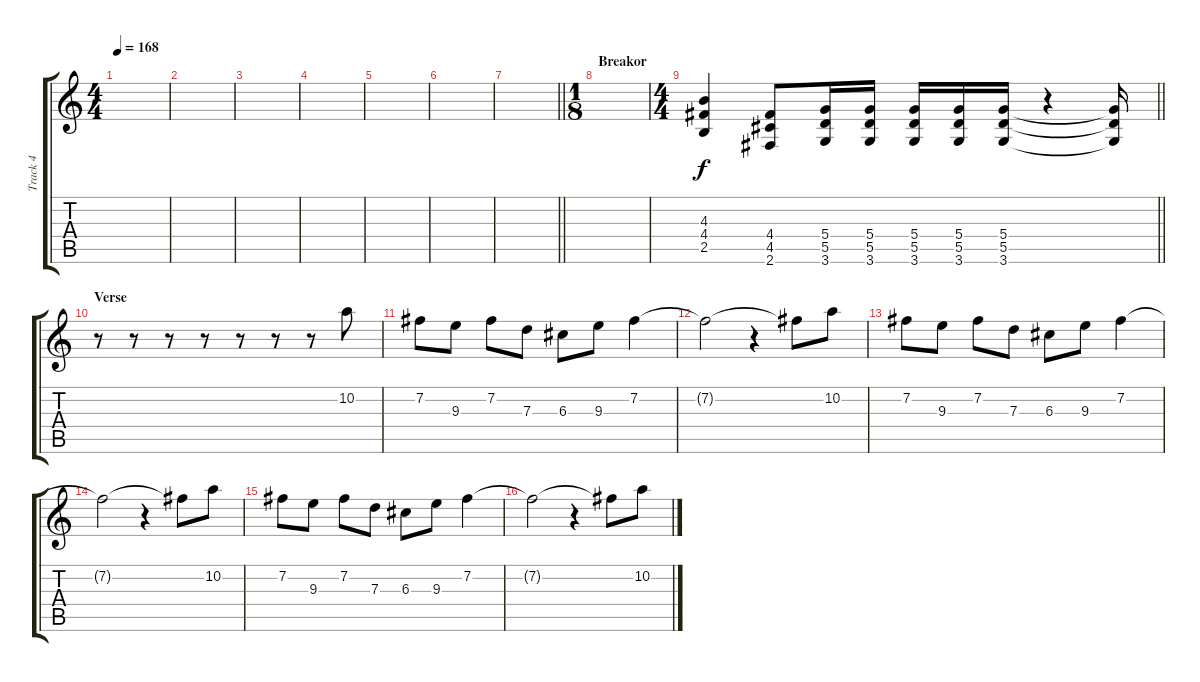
\track ("Track 4" "Track 4") {instrument distortionguitar}
\staff {score tabs}
\tuning (E4 B3 G3 D3 A2 E2) {hide}
\ts (4 4)
\tempo 168
\clef g2
\ks c
|
|
|
|
|
|
\barLineRight lightlight
|
\ts (1 8)
\section ("" "Breakor")
|
\ts (4 4)
\barLineRight lightlight
(4.3 4.4 2.5).4 (4.4 4.5 2.6).8 (5.4 5.5 3.6).16 (5.4 5.5 3.6).16 (5.4 5.5 3.6).16 (5.4 5.5 3.6).16 (5.4 5.5 3.6).16 r.4 (5.4{t} 5.5{t} 3.6{t}).16 |
\section ("" "Verse")
r.8 r.8 r.8 r.8 r.8 r.8 r.8 10.2.8 |
7.2.8 9.3.8 7.2.8 7.3.8 6.3.8 9.3.8 7.2.4 |
7.2{t}.2 r.4 7.2{t}.8 10.2.8 |
7.2.8 9.3.8 7.2.8 7.3.8 6.3.8 9.3.8 7.2.4 |
7.2{t}.2 r.4 7.2{t}.8 10.2.8 |
7.2.8 9.3.8 7.2.8 7.3.8 6.3.8 9.3.8 7.2.4 |
7.2{t}.2 r.4 7.2{t}.8 10.2.8
